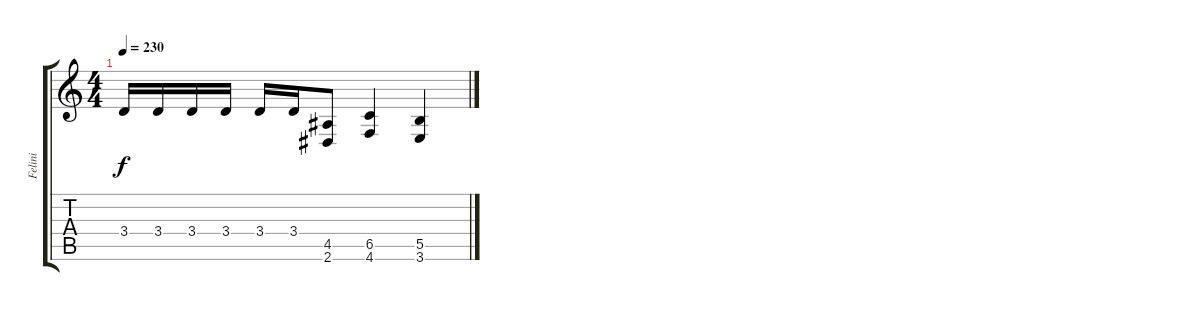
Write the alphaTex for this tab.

\track ("Felini" "Felini") {instrument distortionguitar}
\staff {score tabs}
\tuning (Db4 Ab3 E3 B2 Gb2 Db2) {hide}
\ts (4 4)
\tempo 230
\clef g2
\ks c
3.4.16{dy f} 3.4.16 3.4.16 3.4.16 3.4.16 3.4.16 (4.5 2.6).8 (6.5 4.6).4 (5.5 3.6).4
